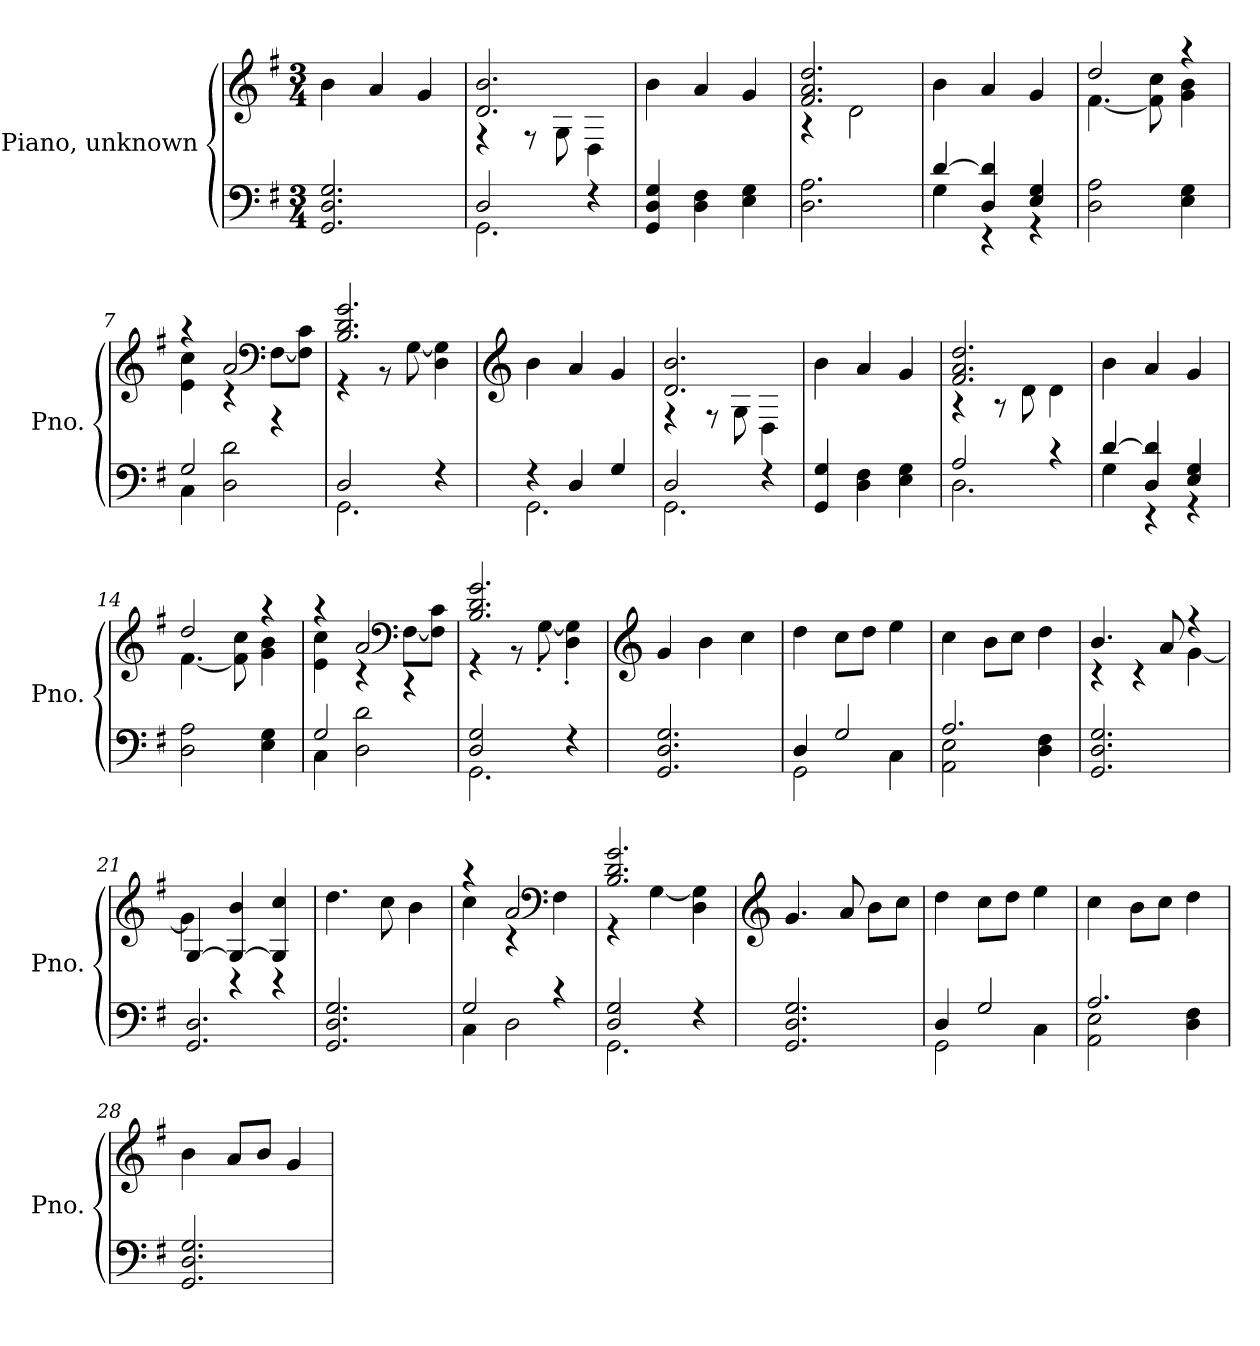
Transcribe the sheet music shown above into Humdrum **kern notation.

**kern	**kern
*part1	*part1
*staff2	*staff1
*I"Piano, unknown	*
*I'Pno.	*
*clefF4	*clefG2
*k[f#]	*k[f#]
*M3/4	*M3/4
*MM156	*MM156
=1	=1
2.GG/ 2.D/ 2.G/	4b\
.	4a/
.	4g/
=2	=2
*^	*^
2D/	2.GG\	2.d/ 2.b/	4r
.	.	.	8r
.	.	.	8G\
4r	.	.	4D\
*v	*v	*	*
*	*v	*v
=3	=3
4GG/ 4D/ 4G/	4b\
4D\ 4F#\	4a/
4E\ 4G\	4g/
=4	=4
*	*^
2.D\ 2.A\	2.f#/ 2.a/ 2.dd/	4r
.	.	2d\
*	*v	*v
=5	=5
*^	*
[4d/	4G\	4b\
4D/ 4d/]	4r	4a/
4E/ 4G/	4r	4g/
*v	*v	*
=6	=6
*	*^
2D\ 2A\	2dd/	[4.f#\
.	.	8f#\] 8cc\
4E\ 4G\	4r	4g\ 4b\
=7	=7	=7
*^	*	*
2G/	4C\	4r	4e\ 4cc\
.	2D\ 2d\	2a/	4r
*	*	*clefF4	*
4r	.	.	[8F#\L
.	.	.	8F#\] 8c\J
=8	=8	=8	=8
2D/	2.GG\	2.B/ 2.d/ 2.g/	4r
.	.	.	8r
.	.	.	[8G\
4r	.	.	4D\ 4G\]
*	*	*v	*v
!!LO:LB:g=z
=9	=9	=9
*	*	*clefG2
4r	2.GG\	4b\
4D/	.	4a/
4G/	.	4g/
=10	=10	=10
*	*	*^
2D/	2.GG\	2.d/ 2.b/	4r
.	.	.	8r
.	.	.	8G\
4r	.	.	4D\
*v	*v	*	*
*	*v	*v
=11	=11
4GG/ 4G/	4b\
4D\ 4F#\	4a/
4E\ 4G\	4g/
=12	=12
*^	*^
2A/	2.D\	2.f#/ 2.a/ 2.dd/	4r
.	.	.	8r
.	.	.	8d\
4r	.	.	4d\
*	*	*v	*v
=13	=13	=13
[4d/	4G\	4b\
4D/ 4d/]	4r	4a/
4E/ 4G/	4r	4g/
*v	*v	*
=14	=14
*	*^
2D\ 2A\	2dd/	[4.f#\
.	.	8f#\] 8cc\
4E\ 4G\	4r	4g\ 4b\
=15	=15	=15
*^	*	*
2G/	4C\	4r	4e\ 4cc\
.	2D\ 2d\	2a/	4r
*	*	*clefF4	*
4r	.	.	[8F#\L
.	.	.	8F#\] 8c\J
=16	=16	=16	=16
2D/ 2G/	2.GG\	2.B/ 2.d/ 2.g/	4r
.	.	.	8r
.	.	.	[8G'\
4r	.	.	4D\' 4G\]'
*v	*v	*	*
*	*v	*v
!!LO:LB:g=z
=17	=17
*	*clefG2
2.GG/ 2.D/ 2.G/	4g/
.	4b\
.	4cc\
=18	=18
*^	*
4D/	2GG\	4dd\
2G/	.	8cc\L
.	.	8dd\J
.	4C\	4ee\
=19	=19	=19
2.A/	2AA\ 2E\	4cc\
.	.	8b\L
.	.	8cc\J
.	4D\ 4F#\	4dd\
*v	*v	*
=20	=20
*	*^
2.GG/ 2.D/ 2.G/	4.b/	4r
.	.	4r
.	8a/	.
.	4r	[4g\
=21	=21	=21
2.GG/ 2.D/	[4G/	4g\]
.	4G/_ 4b/	4r
.	4G/] 4cc/	4r
*	*v	*v
=22	=22
2.GG/ 2.D/ 2.G/	4.dd\
.	8cc\
.	4b\
=23	=23
*^	*^
2G/	4C\	4r	4cc\
.	2D\	2a/	4r
*	*	*clefF4	*
4r	.	.	4F#\
=24	=24	=24	=24
2D/ 2G/	2.GG\	2.B/ 2.d/ 2.g/	4r
.	.	.	[4G\
4r	.	.	4D\ 4G\]
*v	*v	*	*
*	*v	*v
!!LO:LB:g=z
=25	=25
*	*clefG2
2.GG/ 2.D/ 2.G/	4.g/
.	8a/
.	8b\L
.	8cc\J
=26	=26
*^	*
4D/	2GG\	4dd\
2G/	.	8cc\L
.	.	8dd\J
.	4C\	4ee\
=27	=27	=27
2.A/	2AA\ 2E\	4cc\
.	.	8b\L
.	.	8cc\J
.	4D\ 4F#\	4dd\
*v	*v	*
=28	=28
2.GG/ 2.D/ 2.G/	4b\
.	8a/L
.	8b/J
.	4g/
=	=
*-	*-
